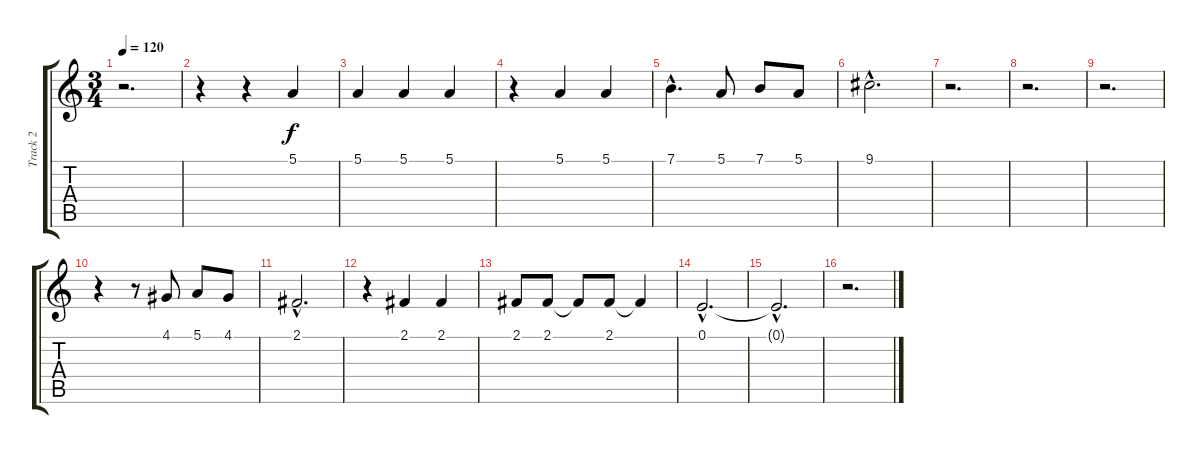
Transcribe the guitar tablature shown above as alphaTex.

\track ("Track 2" "Track 2") {instrument fx5brightness}
\staff {score tabs}
\tuning (E4 B3 G3 D3 A2 E2) {hide}
\ts (3 4)
\tempo 120
\clef g2
\ks c
r.2{d dy f} |
r.4 r.4 5.1.4 |
5.1.4 5.1.4 5.1.4 |
r.4 5.1.4 5.1.4 |
7.1{hac}.4{d} 5.1.8 7.1.8 5.1.8 |
9.1{hac}.2{d} |
r.2{d} |
r.2{d} |
r.2{d} |
r.4 r.8 4.1.8 5.1.8 4.1.8 |
2.1{hac}.2{d} |
r.4 2.1.4 2.1.4 |
2.1.8 2.1.8 2.1{t}.8 2.1.8 2.1{t}.4 |
0.1{hac}.2{d} |
0.1{hac t}.2{d} |
r.2{d}
